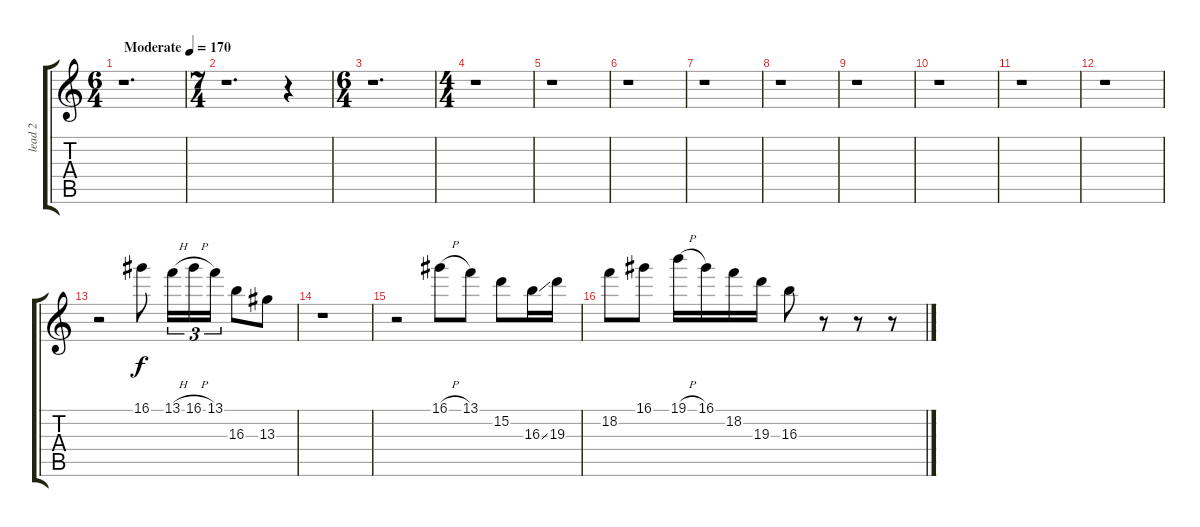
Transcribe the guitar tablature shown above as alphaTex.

\track ("lead 2" "lead 2") {instrument distortionguitar}
\staff {score tabs}
\tuning (E4 B3 G3 D3 A2 E2) {hide}
\ts (6 4)
\tempo (170 "Moderate")
\clef g2
\ks c
r.1{d dy f instrument distortionguitar} |
\ts (7 4)
r.1{d} r.4 |
\ts (6 4)
r.1{d} |
\ts (4 4)
r.1 |
r.1 |
r.1 |
r.1 |
r.1 |
r.1 |
r.1 |
r.1 |
r.1 |
r.2 16.1.8 13.1{h}.16{tu (3 2)} 16.1{h}.16{tu (3 2)} 13.1.16{tu (3 2)} 16.3.8 13.3.8 |
r.1 |
r.2 16.1{h}.8 13.1.8 15.2.8 16.3{ss}.16 19.3.16 |
18.2.8 16.1.8 19.1{h}.16 16.1.16 18.2.16 19.3.16 16.3.8 r.8 r.8 r.8
